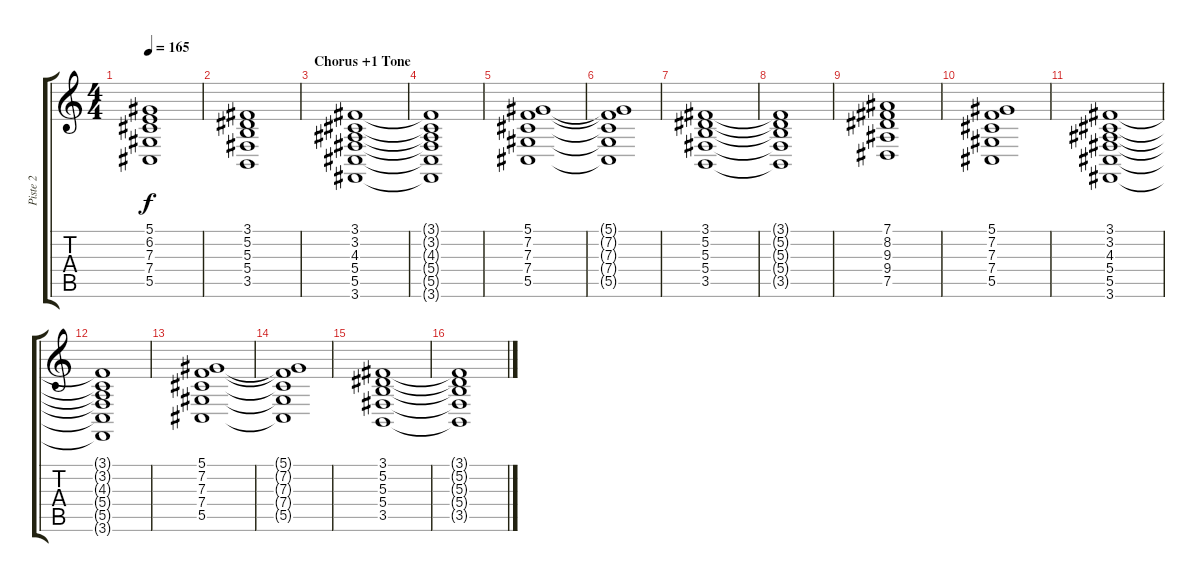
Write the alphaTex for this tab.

\track ("Piste 2" "Piste 2") {instrument stringensemble1}
\staff {score tabs}
\tuning (Eb4 Bb3 Gb3 Db3 Ab2 Eb2) {hide}
\ts (4 4)
\tempo 165
\clef g2
\ks c
(5.1 6.2 7.3 7.4 5.5).1{dy f} |
(3.1 5.2 5.3 5.4 3.5).1 |
\section ("" "Chorus +1 Tone")
(3.1 3.2 4.3 5.4 5.5 3.6).1 |
(3.1{t} 3.2{t} 4.3{t} 5.4{t} 5.5{t} 3.6{t}).1 |
(5.1 7.2 7.3 7.4 5.5).1 |
(5.1{t} 7.2{t} 7.3{t} 7.4{t} 5.5{t}).1 |
(3.1 5.2 5.3 5.4 3.5).1 |
(3.1{t} 5.2{t} 5.3{t} 5.4{t} 3.5{t}).1 |
(7.1 8.2 9.3 9.4 7.5).1 |
(5.1 7.2 7.3 7.4 5.5).1 |
(3.1 3.2 4.3 5.4 5.5 3.6).1 |
(3.1{t} 3.2{t} 4.3{t} 5.4{t} 5.5{t} 3.6{t}).1 |
(5.1 7.2 7.3 7.4 5.5).1 |
(5.1{t} 7.2{t} 7.3{t} 7.4{t} 5.5{t}).1 |
(3.1 5.2 5.3 5.4 3.5).1 |
(3.1{t} 5.2{t} 5.3{t} 5.4{t} 3.5{t}).1
